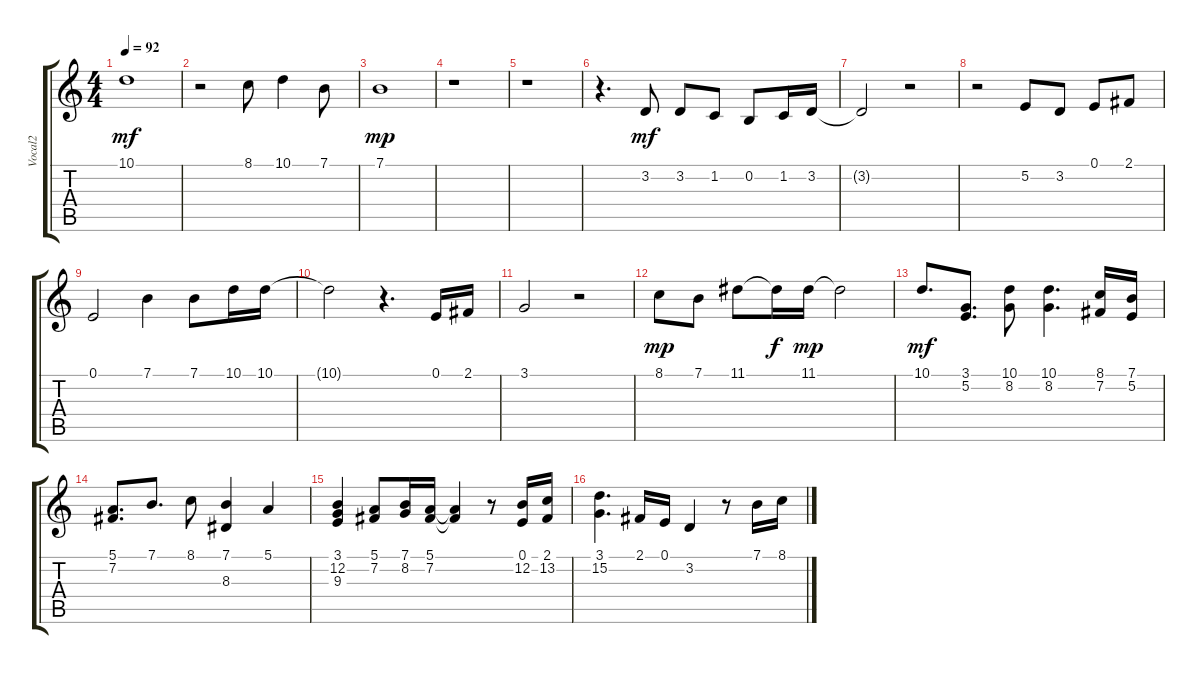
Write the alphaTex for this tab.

\track ("Vocal2" "Vocal2") {instrument choiraahs}
\staff {score tabs}
\tuning (E4 B3 G3 D3 A2 E2) {hide}
\ts (4 4)
\tempo 92
\clef g2
\ks c
10.1.1{dy mf} |
r.2 8.1.8 10.1.4 7.1.8 |
7.1.1{dy mp} |
r.1 |
r.1 |
r.4{d} 3.2.8{dy mf} 3.2.8 1.2.8 0.2.8 1.2.16 3.2.16 |
3.2{t}.2 r.2 |
r.2 5.2.8 3.2.8 0.1.8 2.1.8 |
0.1.2 7.1.4 7.1.8 10.1.16 10.1.16 |
10.1{t}.2 r.4{d} 0.1.16 2.1.16 |
3.1.2 r.2 |
8.1.8{dy mp} 7.1.8 11.1.8 11.1{t}.16{dy f} 11.1.16{dy mp} 11.1{t}.2 |
10.1.8{d dy mf} (3.1 5.2).8{d} (10.1 8.2).8 (10.1 8.2).4{d} (8.1 7.2).16 (7.1 5.2).16 |
(5.1 7.2).8{d} 7.1.8{d} 8.1.8 (7.1 8.3).4 5.1.4 |
(3.1 12.2 9.3).4 (5.1 7.2).8 (7.1 8.2).16 (5.1 7.2).16 (5.1{t} 7.2{t}).4 r.8 (0.1 12.2).16 (2.1 13.2).16 |
(3.1 15.2).4{d} 2.1.16 0.1.16 3.2.4 r.8 7.1.16 8.1.16
